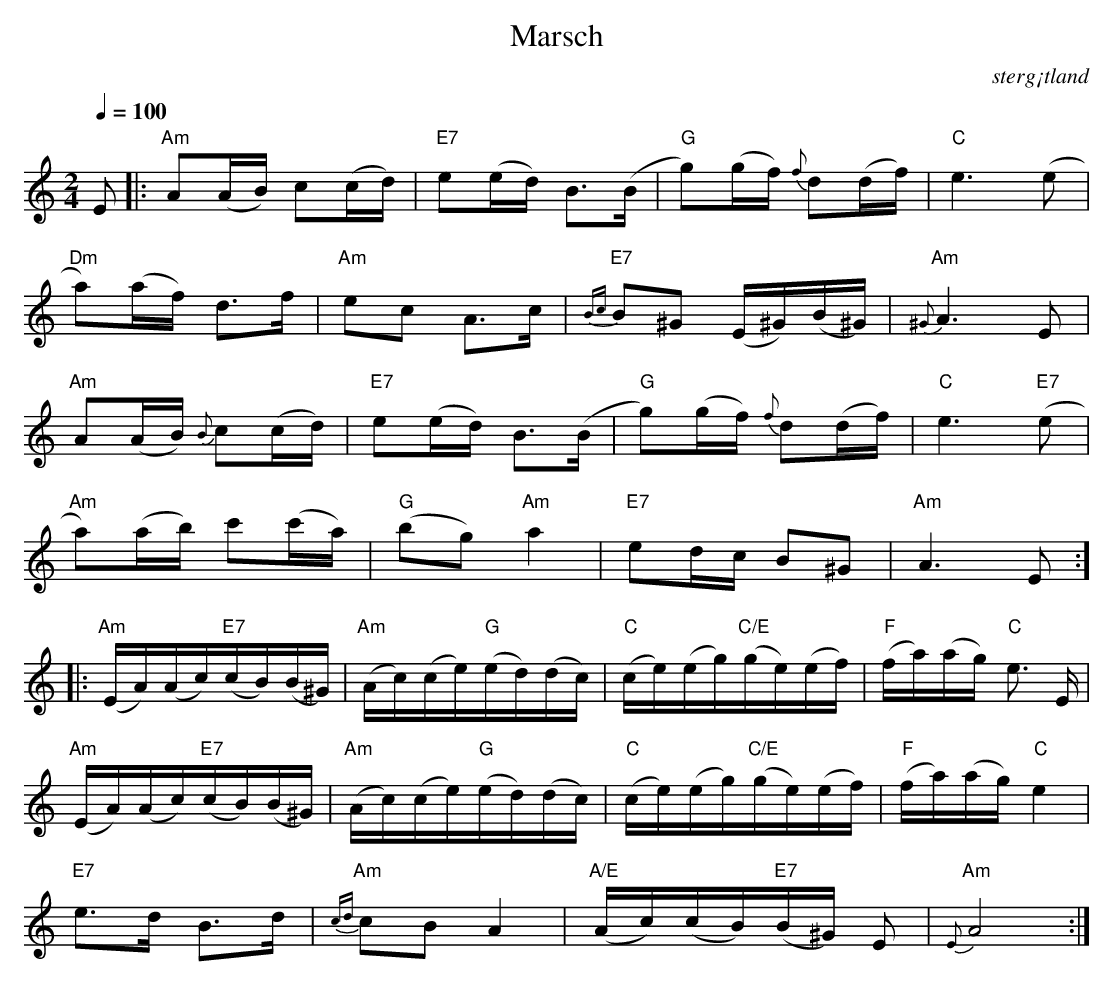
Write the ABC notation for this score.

X:1
T:Marsch
O: sterg¡tland
Q:1/4=100
M: 2/4
L: 1/16
K: Am
E2 |: "Am"A2(AB) c2(cd) | "E7"e2(ed) B3(B |"G" g2)(gf){f} d2(df) |"C" e6 (e2 |
"Dm"a2)(af) d3f | "Am"e2c2 A3c |"E7"{Bc} B2^G2 (E^G)(B^G)|"Am"{^G} A6 E2 |
"Am"A2(AB){B} c2(cd) | "E7"e2(ed) B3(B |"G" g2)(gf){f} d2(df) |"C" e6"E7" (e2 |
"Am"a2)(ab) c'2(c'a) |"G" (b2g2)"Am" a4 |"E7" e2dc B2^G2|"Am" A6 E2:]
|:"Am"(EA)(Ac)"E7"(cB)(B^G)|"Am"(Ac)(ce)"G"(ed)(dc)|"C"(ce)(eg)"C/E"(ge)(ef)|"F"(fa)(ag)"C" e3 E|
"Am"(EA)(Ac)"E7"(cB)(B^G)|"Am"(Ac)(ce)"G"(ed)(dc)|"C"(ce)(eg)"C/E"(ge)(ef)|"F"(fa)(ag)"C"e4|
"E7"e3d B3d |"Am"{cd} c2B2A4 |"A/E" (Ac)(cB)"E7"(B^G) E2|"Am"{E} A8 :|
